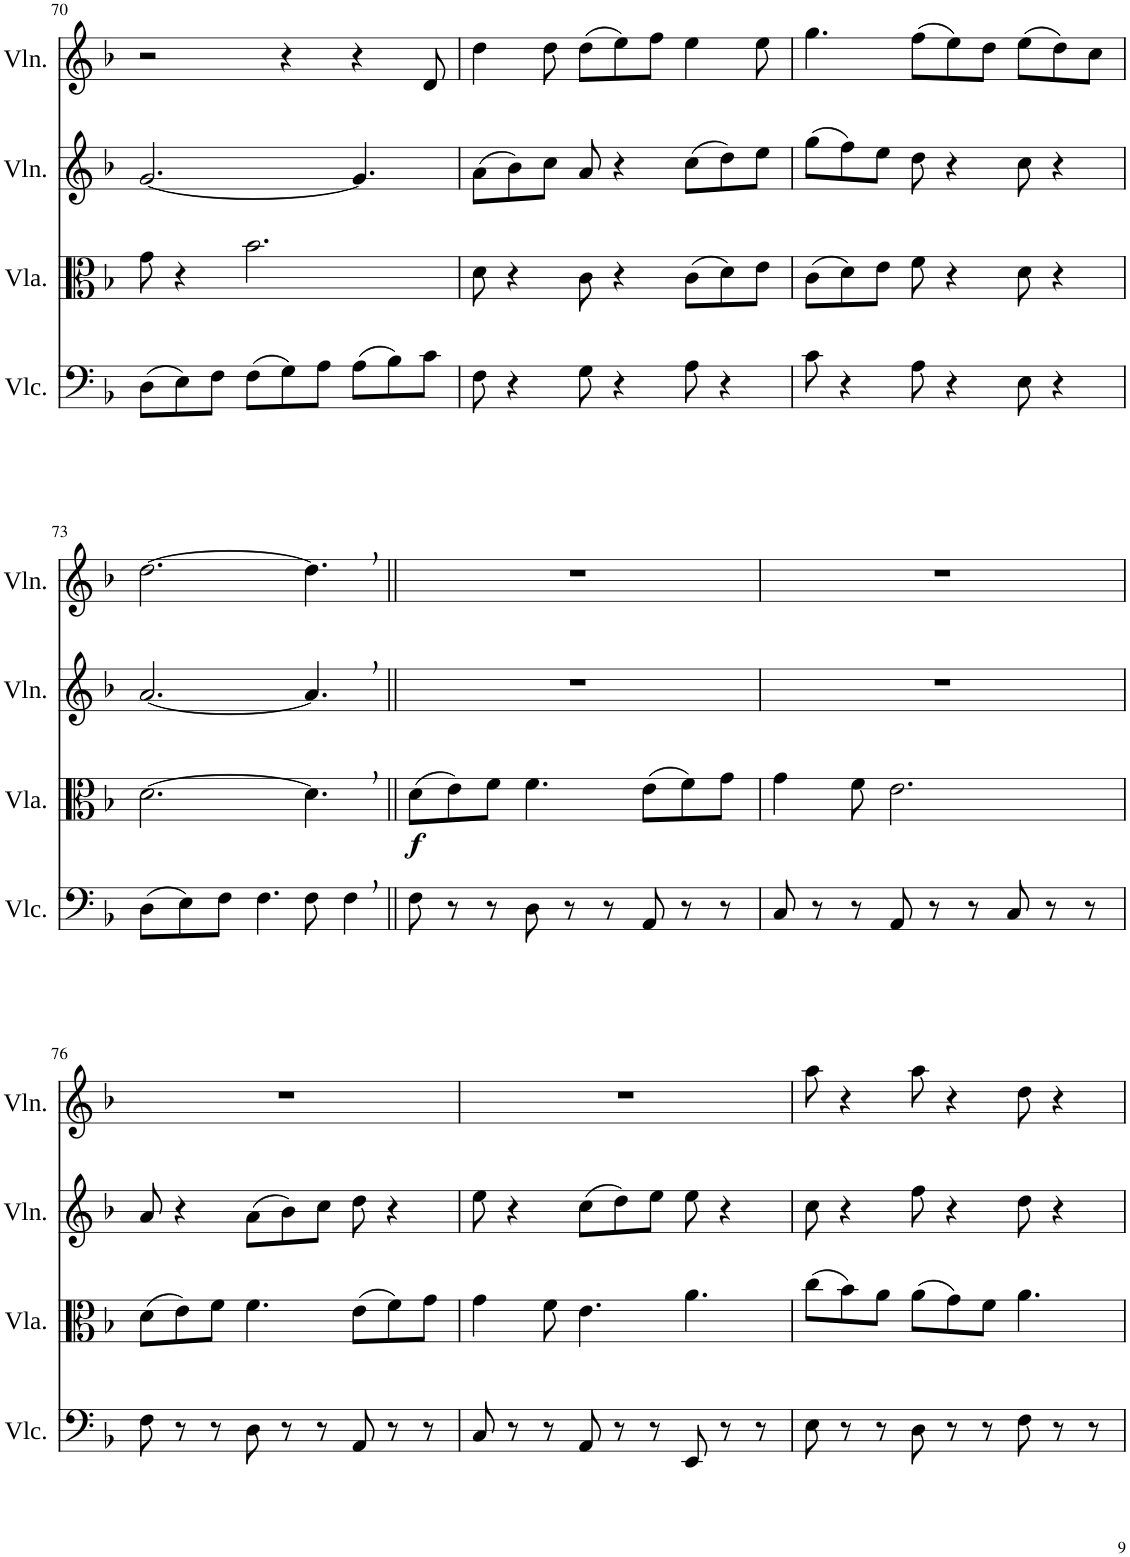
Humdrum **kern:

**kern	**kern	**dynam	**kern	**kern
*part4	*part3	*part3	*part2	*part1
*staff4	*staff3	*staff3	*staff2	*staff1
*I"Violoncello	*I"Viola	*	*I"Violin	*I"Violin
*I'Vlc.	*I'Vla.	*	*I'Vln.	*I'Vln.
!!LO:PB:g=z
*clefF4	*clefC3	*	*clefG2	*clefG2
*k[b-]	*k[b-]	*	*k[b-]	*k[b-]
*M9/8	*M9/8	*	*M9/8	*M9/8
=70	=70	=70	=70	=70
(8D\L	8g\	.	[2.g/	2r
8E\)	4r	.	.	.
8F\J	.	.	.	.
(8F\L	2.b-\	.	.	.
8G\)	.	.	.	4r
8A\J	.	.	.	.
(8A\L	.	.	4.g/]	4r
8B-\)	.	.	.	.
8c\J	.	.	.	8d/
=71	=71	=71	=71	=71
8F\	8d\	.	(8a\L	4dd\
4r	4r	.	8b-\)	.
.	.	.	8cc\J	8dd\
8G\	8c\	.	8a/	(8dd\L
4r	4r	.	4r	8ee\)
.	.	.	.	8ff\J
8A\	(8c\L	.	(8cc\L	4ee\
4r	8d\)	.	8dd\)	.
.	8e\J	.	8ee\J	8ee\
=72	=72	=72	=72	=72
8c\	(8c\L	.	(8gg\L	4.gg\
4r	8d\)	.	8ff\)	.
.	8e\J	.	8ee\J	.
8A\	8f\	.	8dd\	(8ff\L
4r	4r	.	4r	8ee\)
.	.	.	.	8dd\J
8E\	8d\	.	8cc\	(8ee\L
4r	4r	.	4r	8dd\)
.	.	.	.	8cc\J
!!LO:LB:g=z
=73	=73	=73	=73	=73
(8D\L	[2.d\	.	[2.a/	[2.dd\
8E\)	.	.	.	.
8F\J	.	.	.	.
4.F\	.	.	.	.
8F\	4.d,\]	.	4.a,/]	4.dd,\]
4F,\	.	.	.	.
=74||	=74||	=74||	=74||	=74||
!	!	!LO:DY:b	!	!
8F\	(8d\L	f	8%9r	8%9r
8r	8e\)	.	.	.
8r	8f\J	.	.	.
8D\	4.f\	.	.	.
8r	.	.	.	.
8r	.	.	.	.
8AA/	(8e\L	.	.	.
8r	8f\)	.	.	.
8r	8g\J	.	.	.
=75	=75	=75	=75	=75
8C/	4g\	.	8%9r	8%9r
8r	.	.	.	.
8r	8f\	.	.	.
8AA/	2.e\	.	.	.
8r	.	.	.	.
8r	.	.	.	.
8C/	.	.	.	.
8r	.	.	.	.
8r	.	.	.	.
!!LO:LB:g=z
=76	=76	=76	=76	=76
8F\	(8d\L	.	8a/	8%9r
8r	8e\)	.	4r	.
8r	8f\J	.	.	.
8D\	4.f\	.	(8a\L	.
8r	.	.	8b-\)	.
8r	.	.	8cc\J	.
8AA/	(8e\L	.	8dd\	.
8r	8f\)	.	4r	.
8r	8g\J	.	.	.
=77	=77	=77	=77	=77
8C/	4g\	.	8ee\	8%9r
8r	.	.	4r	.
8r	8f\	.	.	.
8AA/	4.e\	.	(8cc\L	.
8r	.	.	8dd\)	.
8r	.	.	8ee\J	.
8EE/	4.a\	.	8ee\	.
8r	.	.	4r	.
8r	.	.	.	.
=78	=78	=78	=78	=78
8E\	(8cc\L	.	8cc\	8aa\
8r	8b-\)	.	4r	4r
8r	8a\J	.	.	.
8D\	(8a\L	.	8ff\	8aa\
8r	8g\)	.	4r	4r
8r	8f\J	.	.	.
8F\	4.a\	.	8dd\	8dd\
8r	.	.	4r	4r
8r	.	.	.	.
=	=	=	=	=
*-	*-	*-	*-	*-
